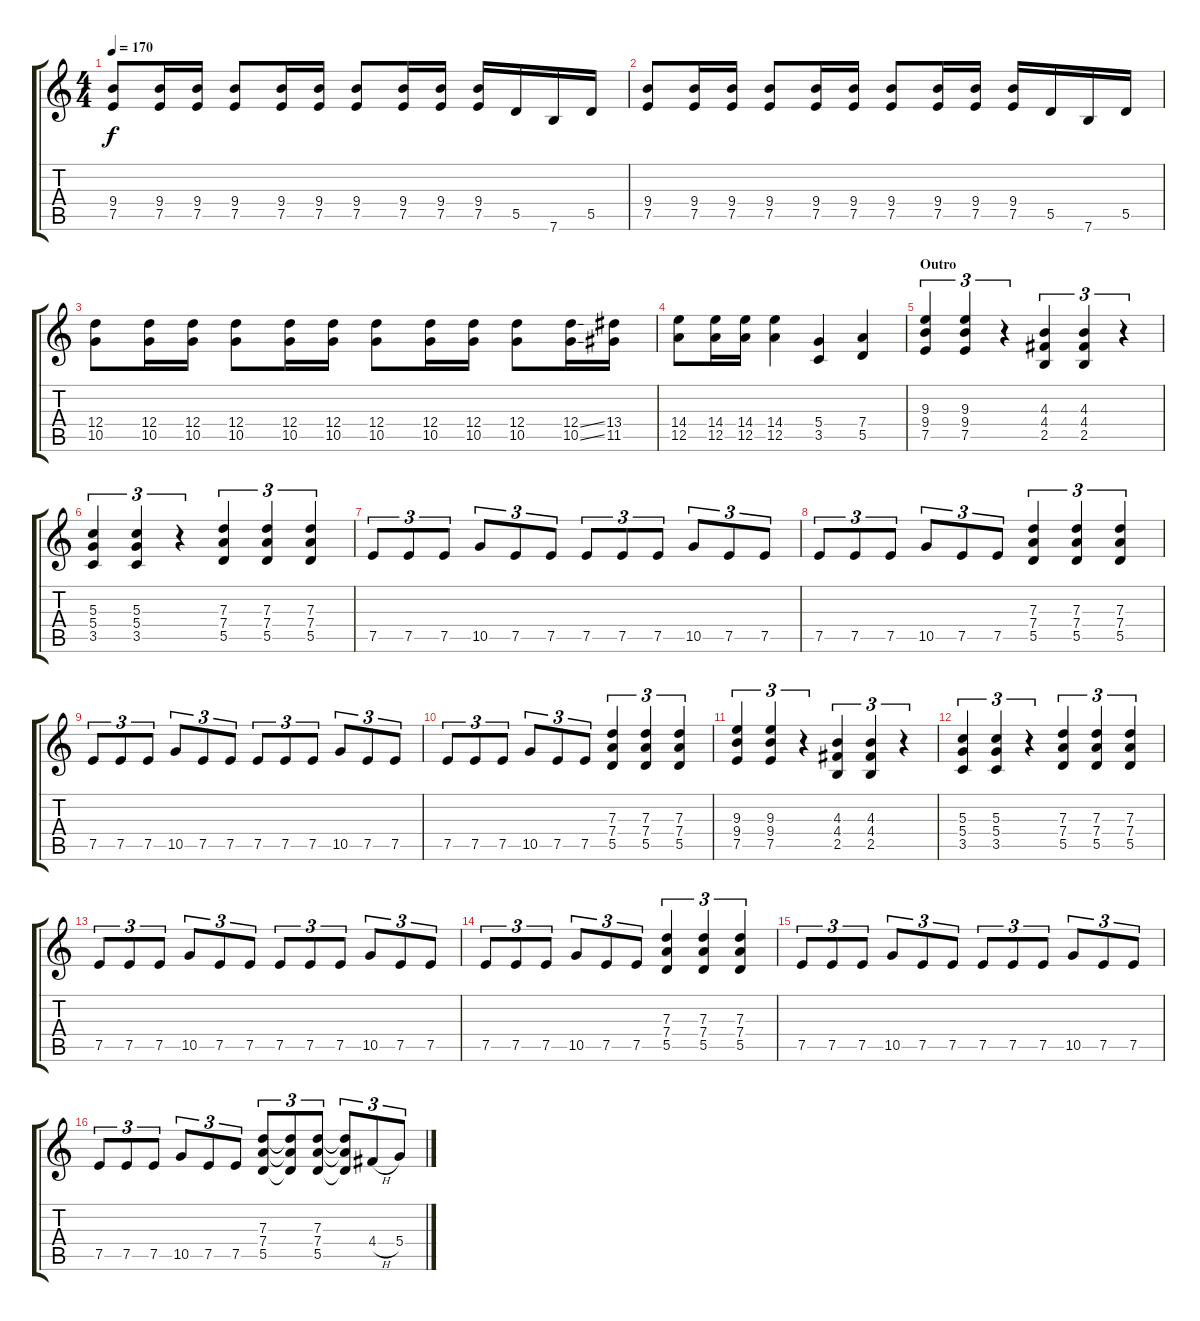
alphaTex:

\track "" {instrument distortionguitar}
\staff {score tabs}
\tuning (E4 B3 G3 D3 A2 E2) {hide}
\ts (4 4)
\tempo 170
\clef g2
\ks c
(9.4 7.5).8{dy f} (9.4 7.5).16 (9.4 7.5).16 (9.4 7.5).8 (9.4 7.5).16 (9.4 7.5).16 (9.4 7.5).8 (9.4 7.5).16 (9.4 7.5).16 (9.4 7.5).16 5.5.16 7.6.16 5.5.16 |
(9.4 7.5).8 (9.4 7.5).16 (9.4 7.5).16 (9.4 7.5).8 (9.4 7.5).16 (9.4 7.5).16 (9.4 7.5).8 (9.4 7.5).16 (9.4 7.5).16 (9.4 7.5).16 5.5.16 7.6.16 5.5.16 |
(12.4 10.5).8 (12.4 10.5).16 (12.4 10.5).16 (12.4 10.5).8 (12.4 10.5).16 (12.4 10.5).16 (12.4 10.5).8 (12.4 10.5).16 (12.4 10.5).16 (12.4 10.5).8 (12.4{ss} 10.5{ss}).16 (13.4 11.5).16 |
(14.4 12.5).8 (14.4 12.5).16 (14.4 12.5).16 (14.4 12.5).4 (5.4 3.5).4 (7.4 5.5).4 |
\section ("" "Outro")
(9.3 9.4 7.5).4{tu (3 2)} (9.3 9.4 7.5).4{tu (3 2)} r.4{tu (3 2)} (4.3 4.4 2.5).4{tu (3 2)} (4.3 4.4 2.5).4{tu (3 2)} r.4{tu (3 2)} |
(5.3 5.4 3.5).4{tu (3 2)} (5.3 5.4 3.5).4{tu (3 2)} r.4{tu (3 2)} (7.3 7.4 5.5).4{tu (3 2)} (7.3 7.4 5.5).4{tu (3 2)} (7.3 7.4 5.5).4{tu (3 2)} |
7.5.8{tu (3 2)} 7.5.8{tu (3 2)} 7.5.8{tu (3 2)} 10.5.8{tu (3 2)} 7.5.8{tu (3 2)} 7.5.8{tu (3 2)} 7.5.8{tu (3 2)} 7.5.8{tu (3 2)} 7.5.8{tu (3 2)} 10.5.8{tu (3 2)} 7.5.8{tu (3 2)} 7.5.8{tu (3 2)} |
7.5.8{tu (3 2)} 7.5.8{tu (3 2)} 7.5.8{tu (3 2)} 10.5.8{tu (3 2)} 7.5.8{tu (3 2)} 7.5.8{tu (3 2)} (7.3 7.4 5.5).4{tu (3 2)} (7.3 7.4 5.5).4{tu (3 2)} (7.3 7.4 5.5).4{tu (3 2)} |
7.5.8{tu (3 2)} 7.5.8{tu (3 2)} 7.5.8{tu (3 2)} 10.5.8{tu (3 2)} 7.5.8{tu (3 2)} 7.5.8{tu (3 2)} 7.5.8{tu (3 2)} 7.5.8{tu (3 2)} 7.5.8{tu (3 2)} 10.5.8{tu (3 2)} 7.5.8{tu (3 2)} 7.5.8{tu (3 2)} |
7.5.8{tu (3 2)} 7.5.8{tu (3 2)} 7.5.8{tu (3 2)} 10.5.8{tu (3 2)} 7.5.8{tu (3 2)} 7.5.8{tu (3 2)} (7.3 7.4 5.5).4{tu (3 2)} (7.3 7.4 5.5).4{tu (3 2)} (7.3 7.4 5.5).4{tu (3 2)} |
(9.3 9.4 7.5).4{tu (3 2)} (9.3 9.4 7.5).4{tu (3 2)} r.4{tu (3 2)} (4.3 4.4 2.5).4{tu (3 2)} (4.3 4.4 2.5).4{tu (3 2)} r.4{tu (3 2)} |
(5.3 5.4 3.5).4{tu (3 2)} (5.3 5.4 3.5).4{tu (3 2)} r.4{tu (3 2)} (7.3 7.4 5.5).4{tu (3 2)} (7.3 7.4 5.5).4{tu (3 2)} (7.3 7.4 5.5).4{tu (3 2)} |
7.5.8{tu (3 2)} 7.5.8{tu (3 2)} 7.5.8{tu (3 2)} 10.5.8{tu (3 2)} 7.5.8{tu (3 2)} 7.5.8{tu (3 2)} 7.5.8{tu (3 2)} 7.5.8{tu (3 2)} 7.5.8{tu (3 2)} 10.5.8{tu (3 2)} 7.5.8{tu (3 2)} 7.5.8{tu (3 2)} |
7.5.8{tu (3 2)} 7.5.8{tu (3 2)} 7.5.8{tu (3 2)} 10.5.8{tu (3 2)} 7.5.8{tu (3 2)} 7.5.8{tu (3 2)} (7.3 7.4 5.5).4{tu (3 2)} (7.3 7.4 5.5).4{tu (3 2)} (7.3 7.4 5.5).4{tu (3 2)} |
7.5.8{tu (3 2)} 7.5.8{tu (3 2)} 7.5.8{tu (3 2)} 10.5.8{tu (3 2)} 7.5.8{tu (3 2)} 7.5.8{tu (3 2)} 7.5.8{tu (3 2)} 7.5.8{tu (3 2)} 7.5.8{tu (3 2)} 10.5.8{tu (3 2)} 7.5.8{tu (3 2)} 7.5.8{tu (3 2)} |
7.5.8{tu (3 2)} 7.5.8{tu (3 2)} 7.5.8{tu (3 2)} 10.5.8{tu (3 2)} 7.5.8{tu (3 2)} 7.5.8{tu (3 2)} (7.3 7.4 5.5).8{tu (3 2)} (7.3{t} 7.4{t} 5.5{t}).8{tu (3 2)} (7.3 7.4 5.5).8{tu (3 2)} (7.3{t} 7.4{t} 5.5{t}).8{tu (3 2)} 4.4{h}.8{tu (3 2)} 5.4.8{tu (3 2)}
